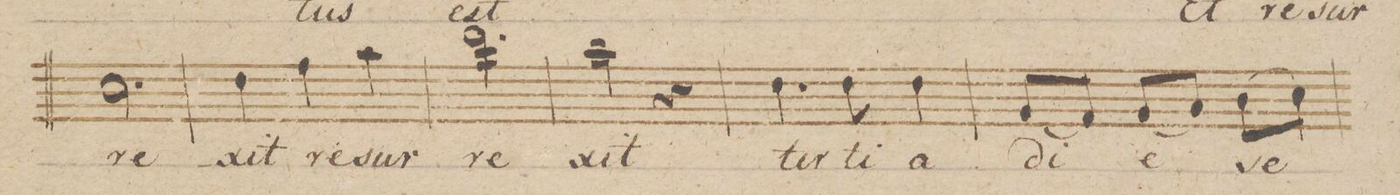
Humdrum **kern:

**kern	**text	**dynam
*I"Basso.	*	*
*clefF4	*	*
*k[b-]	*	*
*met(c|)	*	*
*M3/4	*	*
2.E\	-re-	.
=131	=131	=131
4F\	-xit	.
4A\	re-	.
4c\	-sur-	.
=132	=132	=132
2.f\	-re-	.
=133	=133	=133
2c\	-xit	.
4r	.	.
=134	=134	=134
4.F\	ter-	.
8F\	-ti-	.
4F\	-a	.
=135	=135	=135
(8BB-/L	Di-	.
8AA/J)	.	.
(8BB-/L	-e	.
8C/J)	.	.
(8D\L	-se-	.
8E\J)	.	.
=136	=136	=136
*-	*-	*-
